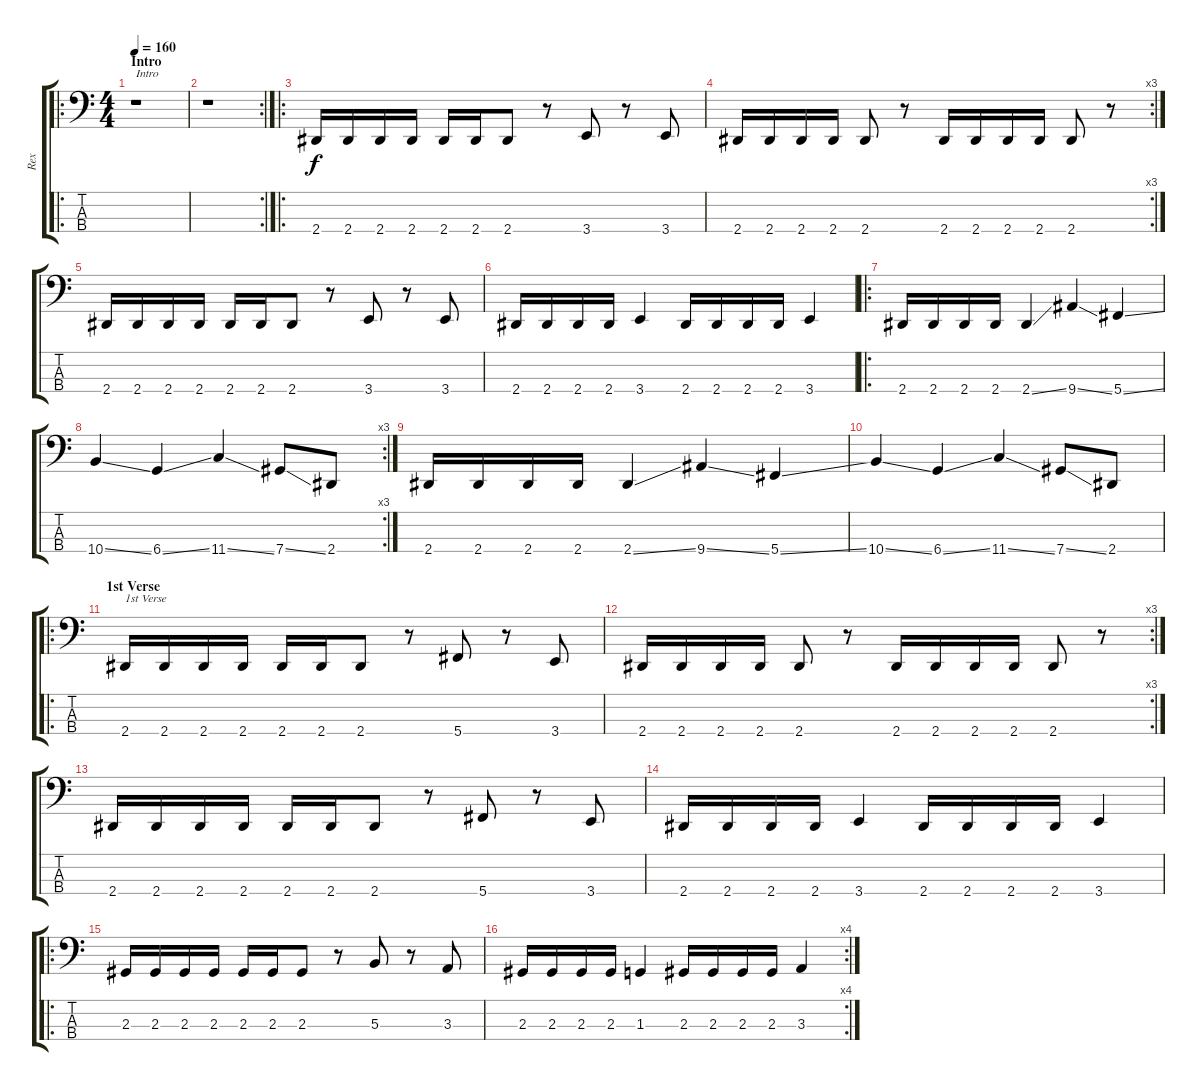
\track ("Rex" "Rex") {instrument electricbasspick}
\staff {score tabs}
\tuning (E2 B1 Gb1 Db1) {hide}
\ro
\ts (4 4)
\section ("" "Intro")
\tempo 160
\clef f4
\ks c
r.1{txt "Intro" dy f instrument electricbasspick} |
\rc 2
r.1 |
\ro
2.4.16 2.4.16 2.4.16 2.4.16 2.4.16 2.4.16 2.4.8 r.8 3.4.8 r.8 3.4.8 |
\rc 3
2.4.16 2.4.16 2.4.16 2.4.16 2.4.8 r.8 2.4.16 2.4.16 2.4.16 2.4.16 2.4.8 r.8 |
2.4.16 2.4.16 2.4.16 2.4.16 2.4.16 2.4.16 2.4.8 r.8 3.4.8 r.8 3.4.8 |
2.4.16 2.4.16 2.4.16 2.4.16 3.4.4 2.4.16 2.4.16 2.4.16 2.4.16 3.4.4 |
\ro
2.4.16 2.4.16 2.4.16 2.4.16 2.4{ss}.4 9.4{ss}.4 5.4{ss}.4 |
\rc 3
10.4{ss}.4 6.4{ss}.4 11.4{ss}.4 7.4{ss}.8 2.4.8 |
2.4.16 2.4.16 2.4.16 2.4.16 2.4{ss}.4 9.4{ss}.4 5.4{ss}.4 |
10.4{ss}.4 6.4{ss}.4 11.4{ss}.4 7.4{ss}.8 2.4.8 |
\ro
\section ("" "1st Verse")
2.4.16{txt "1st Verse"} 2.4.16 2.4.16 2.4.16 2.4.16 2.4.16 2.4.8 r.8 5.4.8 r.8 3.4.8 |
\rc 3
2.4.16 2.4.16 2.4.16 2.4.16 2.4.8 r.8 2.4.16 2.4.16 2.4.16 2.4.16 2.4.8 r.8 |
2.4.16 2.4.16 2.4.16 2.4.16 2.4.16 2.4.16 2.4.8 r.8 5.4.8 r.8 3.4.8 |
2.4.16 2.4.16 2.4.16 2.4.16 3.4.4 2.4.16 2.4.16 2.4.16 2.4.16 3.4.4 |
\ro
2.3.16 2.3.16 2.3.16 2.3.16 2.3.16 2.3.16 2.3.8 r.8 5.3.8 r.8 3.3.8 |
\rc 4
2.3.16 2.3.16 2.3.16 2.3.16 1.3.4 2.3.16 2.3.16 2.3.16 2.3.16 3.3.4
